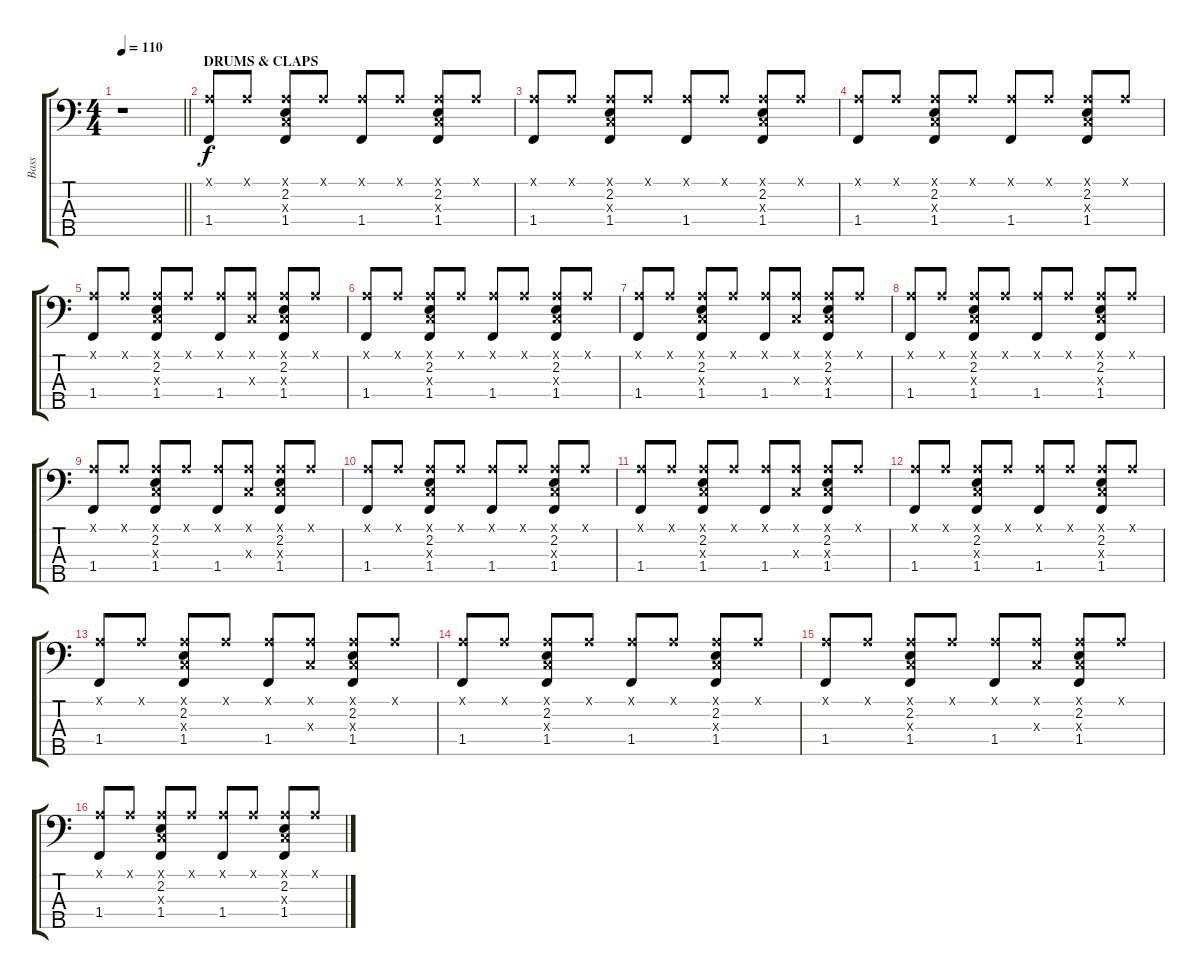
\track ("Bass" "Bass") {instrument electricbassfinger}
\staff {score tabs}
\tuning (G2 D2 A1 E1 B0) {hide}
\ts (4 4)
\tempo 110
\clef f4
\barLineRight lightlight
\ks c
r.1{dy f} |
\section ("" "DRUMS & CLAPS")
(2.1{x} 1.4).8 2.1{x}.8 (2.1{x} 2.2 3.3{x} 1.4).8 2.1{x}.8 (2.1{x} 1.4).8 2.1{x}.8 (2.1{x} 2.2 3.3{x} 1.4).8 2.1{x}.8 |
(2.1{x} 1.4).8 2.1{x}.8 (2.1{x} 2.2 3.3{x} 1.4).8 2.1{x}.8 (2.1{x} 1.4).8 2.1{x}.8 (2.1{x} 2.2 3.3{x} 1.4).8 2.1{x}.8 |
(2.1{x} 1.4).8 2.1{x}.8 (2.1{x} 2.2 3.3{x} 1.4).8 2.1{x}.8 (2.1{x} 1.4).8 2.1{x}.8 (2.1{x} 2.2 3.3{x} 1.4).8 2.1{x}.8 |
(2.1{x} 1.4).8 2.1{x}.8 (2.1{x} 2.2 3.3{x} 1.4).8 2.1{x}.8 (2.1{x} 1.4).8 (2.1{x} 3.3{x}).8 (2.1{x} 2.2 3.3{x} 1.4).8 2.1{x}.8 |
(2.1{x} 1.4).8 2.1{x}.8 (2.1{x} 2.2 3.3{x} 1.4).8 2.1{x}.8 (2.1{x} 1.4).8 2.1{x}.8 (2.1{x} 2.2 3.3{x} 1.4).8 2.1{x}.8 |
(2.1{x} 1.4).8 2.1{x}.8 (2.1{x} 2.2 3.3{x} 1.4).8 2.1{x}.8 (2.1{x} 1.4).8 (2.1{x} 3.3{x}).8 (2.1{x} 2.2 3.3{x} 1.4).8 2.1{x}.8 |
(2.1{x} 1.4).8 2.1{x}.8 (2.1{x} 2.2 3.3{x} 1.4).8 2.1{x}.8 (2.1{x} 1.4).8 2.1{x}.8 (2.1{x} 2.2 3.3{x} 1.4).8 2.1{x}.8 |
(2.1{x} 1.4).8 2.1{x}.8 (2.1{x} 2.2 3.3{x} 1.4).8 2.1{x}.8 (2.1{x} 1.4).8 (2.1{x} 3.3{x}).8 (2.1{x} 2.2 3.3{x} 1.4).8 2.1{x}.8 |
(2.1{x} 1.4).8 2.1{x}.8 (2.1{x} 2.2 3.3{x} 1.4).8 2.1{x}.8 (2.1{x} 1.4).8 2.1{x}.8 (2.1{x} 2.2 3.3{x} 1.4).8 2.1{x}.8 |
(2.1{x} 1.4).8 2.1{x}.8 (2.1{x} 2.2 3.3{x} 1.4).8 2.1{x}.8 (2.1{x} 1.4).8 (2.1{x} 3.3{x}).8 (2.1{x} 2.2 3.3{x} 1.4).8 2.1{x}.8 |
(2.1{x} 1.4).8 2.1{x}.8 (2.1{x} 2.2 3.3{x} 1.4).8 2.1{x}.8 (2.1{x} 1.4).8 2.1{x}.8 (2.1{x} 2.2 3.3{x} 1.4).8 2.1{x}.8 |
(2.1{x} 1.4).8 2.1{x}.8 (2.1{x} 2.2 3.3{x} 1.4).8 2.1{x}.8 (2.1{x} 1.4).8 (2.1{x} 3.3{x}).8 (2.1{x} 2.2 3.3{x} 1.4).8 2.1{x}.8 |
(2.1{x} 1.4).8 2.1{x}.8 (2.1{x} 2.2 3.3{x} 1.4).8 2.1{x}.8 (2.1{x} 1.4).8 2.1{x}.8 (2.1{x} 2.2 3.3{x} 1.4).8 2.1{x}.8 |
(2.1{x} 1.4).8 2.1{x}.8 (2.1{x} 2.2 3.3{x} 1.4).8 2.1{x}.8 (2.1{x} 1.4).8 (2.1{x} 3.3{x}).8 (2.1{x} 2.2 3.3{x} 1.4).8 2.1{x}.8 |
(2.1{x} 1.4).8 2.1{x}.8 (2.1{x} 2.2 3.3{x} 1.4).8 2.1{x}.8 (2.1{x} 1.4).8 2.1{x}.8 (2.1{x} 2.2 3.3{x} 1.4).8 2.1{x}.8
